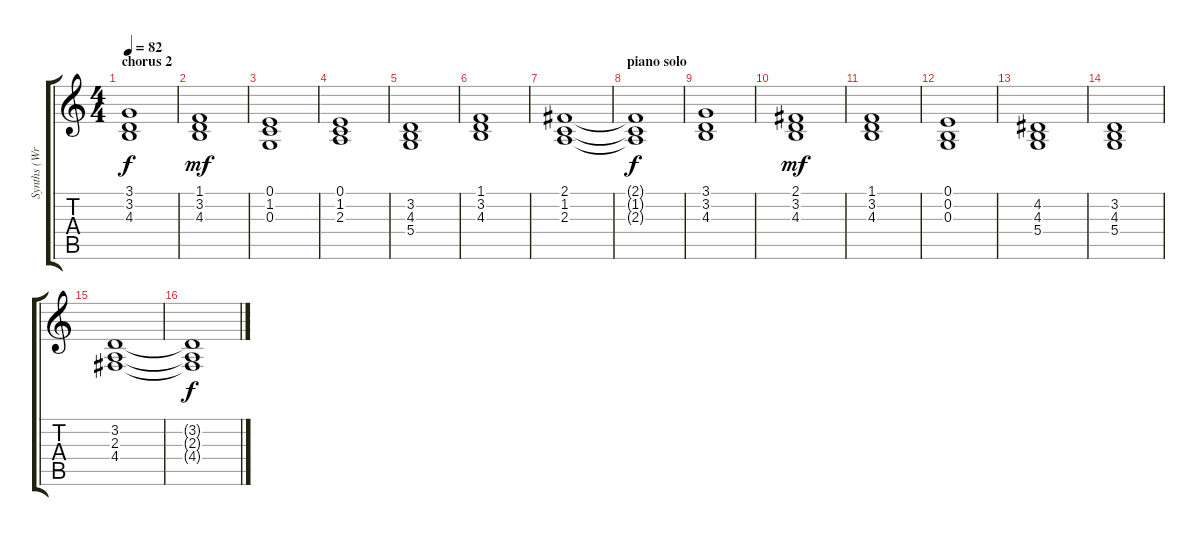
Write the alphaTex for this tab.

\track ("Synths (Wright)" "Synths (Wr") {instrument pad4choir}
\staff {score tabs}
\tuning (E4 B3 G3 D3 A2 E2) {hide}
\ts (4 4)
\section ("" "chorus 2")
\tempo 82
\clef g2
\ks c
(3.1 3.2 4.3).1{dy f} |
(1.1 3.2 4.3).1{dy mf} |
(0.1 1.2 0.3).1 |
(0.1 1.2 2.3).1 |
(3.2 4.3 5.4).1 |
(1.1 3.2 4.3).1 |
(2.1 1.2 2.3).1 |
\section ("" "piano solo")
(2.1{t} 1.2{t} 2.3{t}).1{dy f} |
(3.1 3.2 4.3).1 |
(2.1 3.2 4.3).1{dy mf} |
(1.1 3.2 4.3).1 |
(0.1 0.2 0.3).1 |
(4.2 4.3 5.4).1 |
(3.2 4.3 5.4).1 |
(3.2 2.3 4.4).1 |
(3.2{t} 2.3{t} 4.4{t}).1{dy f}
